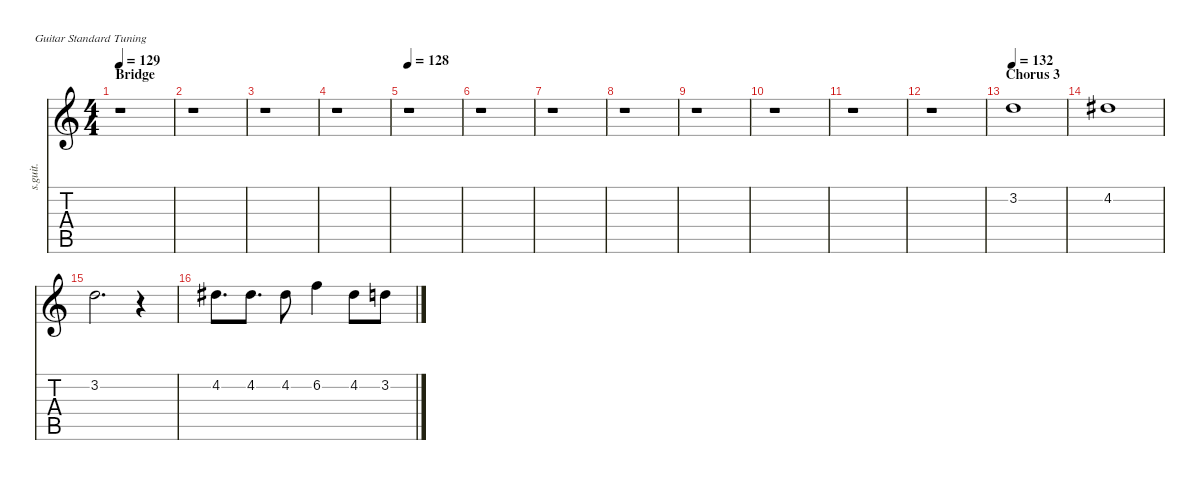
\defaultSystemsLayout 4
\hideDynamics
\bracketExtendMode nobrackets
\track ("Daron Malakian |  Backing Vocals" "s.guit.") {instrument viola}
\staff {score tabs}
\tuning (E4 B3 G3 D3 A2 E2)
\displaytranspose 12
\ts (4 4)
\section ("" "Bridge")
\tempo 129
\clef g2
\ks c
r.1{dy f} |
r.1 |
r.1 |
r.1 |
\tempo 128
r.1 |
r.1 |
r.1 |
r.1 |
r.1 |
r.1 |
r.1 |
r.1 |
\section ("" "Chorus 3")
\tempo 132
3.2.1{lyrics (0 "") lyrics (1 "") lyrics (2 "") lyrics (3 "") lyrics (4 "")} |
4.2{acc #}.1{lyrics (0 "") lyrics (1 "") lyrics (2 "") lyrics (3 "") lyrics (4 "")} |
3.2.2{d lyrics (0 "") lyrics (1 "") lyrics (2 "") lyrics (3 "") lyrics (4 "")} r.4 |
4.2{acc #}.8{d lyrics (0 "") lyrics (1 "") lyrics (2 "") lyrics (3 "") lyrics (4 "")} 4.2{acc #}.8{d lyrics (0 "") lyrics (1 "") lyrics (2 "") lyrics (3 "") lyrics (4 "")} 4.2{acc #}.8{lyrics (0 "") lyrics (1 "") lyrics (2 "") lyrics (3 "") lyrics (4 "")} 6.2.4{lyrics (0 "") lyrics (1 "") lyrics (2 "") lyrics (3 "") lyrics (4 "")} 4.2{acc #}.8{lyrics (0 "") lyrics (1 "") lyrics (2 "") lyrics (3 "") lyrics (4 "")} 3.2.8{lyrics (0 "") lyrics (1 "") lyrics (2 "") lyrics (3 "") lyrics (4 "")}
